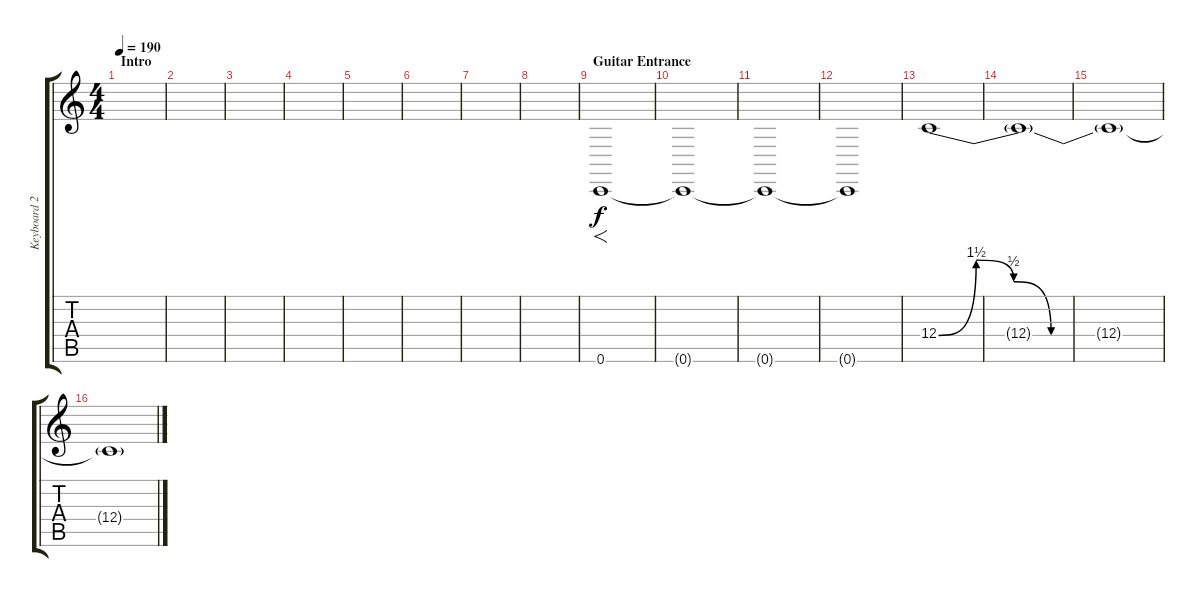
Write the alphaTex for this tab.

\track ("Keyboard 2" "Keyboard 2") {instrument sitar}
\staff {score tabs}
\tuning (D4 A3 F3 C3 G2 C2) {hide}
\ts (4 4)
\section ("" "Intro")
\tempo 190
\clef g2
\ks c
|
|
|
|
|
|
|
|
\section ("" "Guitar Entrance")
0.6.1{f} |
0.6{t}.1{dy f} |
0.6{t}.1 |
0.6{t}.1 |
12.4{be (custom 0 0 10 6 20 2 30 0 35 0 40 0 60 0)}.1 |
12.4{t}.1 |
12.4{t}.1 |
12.4{t}.1
